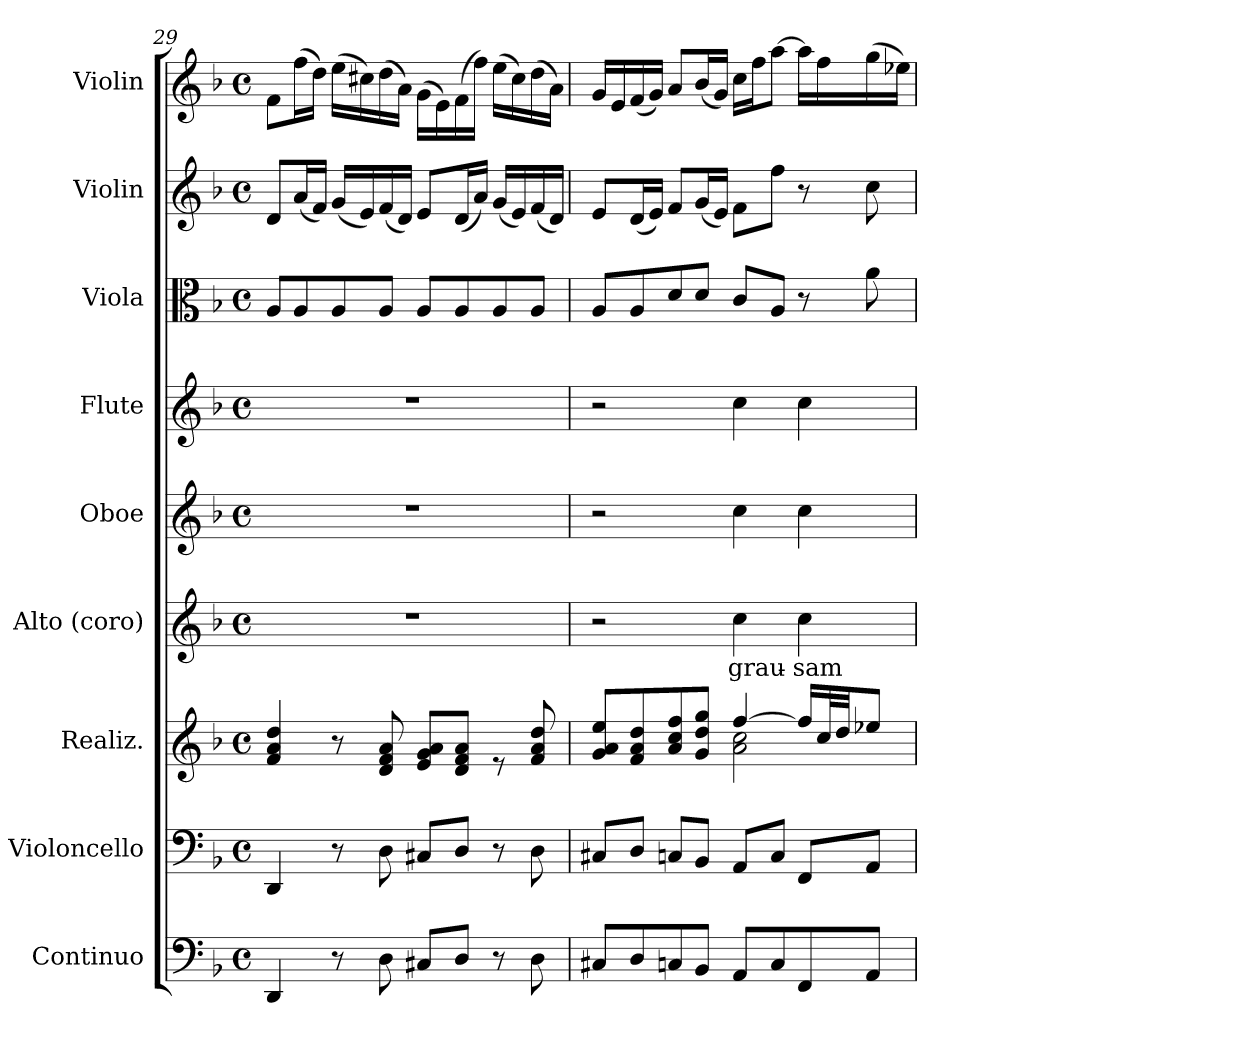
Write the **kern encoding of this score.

**kern	**kern	**kern	**kern	**text	**kern	**kern	**kern	**kern	**kern
*part9	*part8	*part7	*part6	*part6	*part5	*part4	*part3	*part2	*part1
*staff9	*staff8	*staff7	*staff6	*staff6	*staff5	*staff4	*staff3	*staff2	*staff1
*I"Continuo	*I"Violoncello	*I"Realiz.	*I"Alto (coro)	*	*I"Oboe	*I"Flute	*I"Viola	*I"Violin	*I"Violin
*I'Cto.	*I'Vc.	*	*I'A.	*	*I'Ob.	*I'Fl.	*I'Vla.	*I'Vln.	*I'Vln.
*clefF4	*clefF4	*clefG2	*clefG2	*	*clefG2	*clefG2	*clefC3	*clefG2	*clefG2
*ITrd7c12	*	*	*	*	*	*	*	*	*
*k[b-]	*k[b-]	*k[b-]	*k[b-]	*	*k[b-]	*k[b-]	*k[b-]	*k[b-]	*k[b-]
*M4/4	*M4/4	*M4/4	*M4/4	*	*M4/4	*M4/4	*M4/4	*M4/4	*M4/4
*met(c)	*met(c)	*met(c)	*met(c)	*	*met(c)	*met(c)	*met(c)	*met(c)	*met(c)
=29	=29	=29	=29	=29	=29	=29	=29	=29	=29
4DDD/	4DD/	4f/ 4a/ 4dd/	1r	.	1r	1r	8A/L	8d/L	8f\L
.	.	.	.	.	.	.	8A/	(16a/L	(16ff\L
.	.	.	.	.	.	.	.	16f/JJ)	16dd\JJ)
8r	8r	8r	.	.	.	.	8A/	(16g/LL	(16ee\LL
.	.	.	.	.	.	.	.	16e/)	16cc#X\)
8DD\	8D\	8d/ 8f/ 8a/	.	.	.	.	8A/J	(16f/	(16dd\
.	.	.	.	.	.	.	.	16d/JJ)	16a\JJ)
8CC#X/L	8C#X/L	8e/ 8g/ 8a/L	.	.	.	.	8A/L	8e/L	(16g\LL
.	.	.	.	.	.	.	.	.	16e\)
8DD/J	8D/J	8d/ 8f/ 8a/J	.	.	.	.	8A/	(16d/L	(16f\
.	.	.	.	.	.	.	.	16a/JJ)	16ff\JJ)
8r	8r	8re	.	.	.	.	8A/	(16g/LL	(16ee\LL
.	.	.	.	.	.	.	.	16e/)	16cc#\)
8DD\	8D\	8f/ 8a/ 8dd/	.	.	.	.	8A/J	(16f/	(16dd\
.	.	.	.	.	.	.	.	16d/JJ)	16a\JJ)
!!LO:PB:g=z
=30	=30	=30	=30	=30	=30	=30	=30	=30	=30
*	*	*^	*	*	*	*	*	*	*
8CC#X/L	8C#X/L	8g/ 8a/ 8ee/L	2ryy	2r	.	2r	2r	8A/L	8e/L	16g/LL
.	.	.	.	.	.	.	.	.	.	16e/
8DD/	8D/J	8f/ 8a/ 8dd/	.	.	.	.	.	8A/	(16d/L	(16f/
.	.	.	.	.	.	.	.	.	16e/JJ)	16g/JJ)
8CCn/	8Cn/L	8a/ 8cc/ 8ff/	.	.	.	.	.	8d/	8f/L	8a/L
8BBB-/J	8BB-/J	8g/ 8dd/ 8gg/J	.	.	.	.	.	8d/J	(16g/L	(16b-/L
.	.	.	.	.	.	.	.	.	16e/JJ)	16g/JJ)
!	!	!	!	!	!LO:LY:b	!	!	!	!	!
8AAA/L	8AA/L	[4ff/	2a\ 2cc\	4cc\	grau-	4cc\	4cc\	8c/L	8f\L	16cc\LL
.	.	.	.	.	.	.	.	.	.	16ff\J
8CC/	8C/J	.	.	.	.	.	.	8A/J	8ff\J	[8aa\J
!	!	!	!	!	!LO:LY:b	!	!	!	!	!
8FFF/	8FF/L	16ff/LL]	.	4cc\	-sam	4cc\	4cc\	8r	8r	16aa\LL]
.	.	32cc/L	.	.	.	.	.	.	.	16ff\
.	.	32dd/JJ	.	.	.	.	.	.	.	.
8AAA/J	8AA/J	8ee-X/J	.	.	.	.	.	8a\	8cc\	(16gg\
.	.	.	.	.	.	.	.	.	.	16ee-X\JJ)
*	*	*v	*v	*	*	*	*	*	*	*
=	=	=	=	=	=	=	=	=	=
*-	*-	*-	*-	*-	*-	*-	*-	*-	*-
